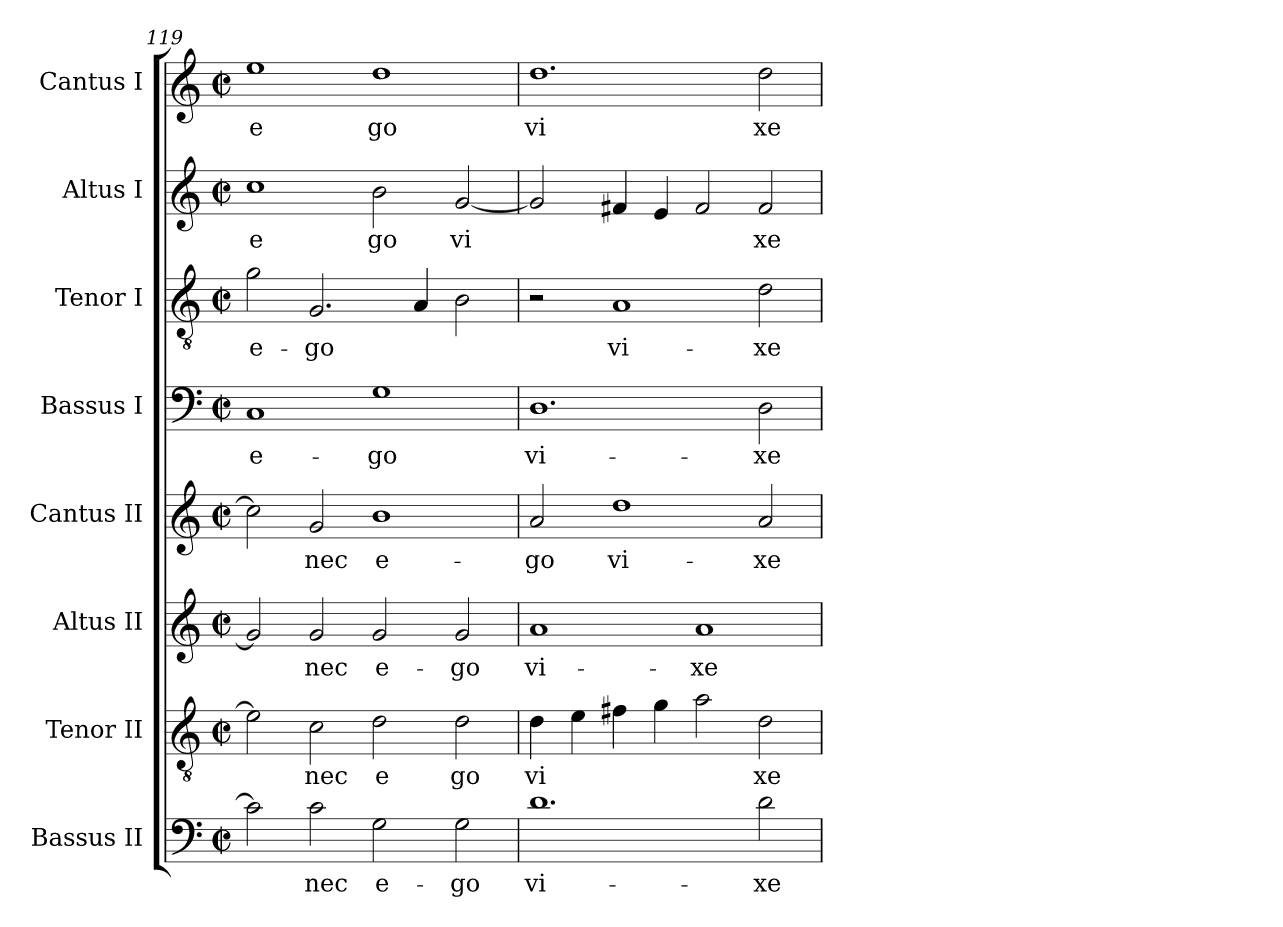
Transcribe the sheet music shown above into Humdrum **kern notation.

**kern	**text	**kern	**text	**kern	**text	**kern	**text	**kern	**text	**kern	**text	**kern	**text	**kern	**text
*part8	*part8	*part7	*part7	*part6	*part6	*part5	*part5	*part4	*part4	*part3	*part3	*part2	*part2	*part1	*part1
*staff8	*staff8	*staff7	*staff7	*staff6	*staff6	*staff5	*staff5	*staff4	*staff4	*staff3	*staff3	*staff2	*staff2	*staff1	*staff1
*I"Bassus II	*	*I"Tenor II	*	*I"Altus II	*	*I"Cantus II	*	*I"Bassus I	*	*I"Tenor I	*	*I"Altus I	*	*I"Cantus I	*
*clefF4	*	*clefGv2	*	*clefG2	*	*clefG2	*	*clefF4	*	*clefGv2	*	*clefG2	*	*clefG2	*
*k[]	*	*	*	*	*	*	*	*	*	*	*	*	*	*	*
*C:	*	*	*	*	*	*	*	*	*	*	*	*	*	*	*
*M2/2	*	*M2/2	*	*M2/2	*	*M2/2	*	*M2/2	*	*M2/2	*	*M2/2	*	*M2/2	*
*met(c|)	*	*met(c|)	*	*met(c|)	*	*met(c|)	*	*met(c|)	*	*met(c|)	*	*met(c|)	*	*met(c|)	*
=119	=119	=119	=119	=119	=119	=119	=119	=119	=119	=119	=119	=119	=119	=119	=119
!	!	!	!	!	!	!	!	!	!LO:LY:b:cj	!	!LO:LY:b:cj	!	!LO:LY:b:cj	!	!LO:LY:b:cj
2c\]	.	2e\]	.	2g/]	.	2cc\]	.	1C	e-	2g\	e-	1cc	e	1ee	e
!	!LO:LY:b:cj	!	!LO:LY:b:cj	!	!LO:LY:b:cj	!	!LO:LY:b:cj	!	!	!	!LO:LY:b:cj	!	!	!	!
2c\	-nec	2c\	nec	2g/	-nec	2g/	-nec	.	.	2.G/	-go	.	.	.	.
!	!LO:LY:b:cj	!	!LO:LY:b:cj	!	!LO:LY:b:cj	!	!LO:LY:b:cj	!	!LO:LY:b:cj	!	!	!	!LO:LY:b:cj	!	!LO:LY:b:cj
2G\	e-	2d\	e	2g/	e-	1b	e-	1G	-go	.	.	2b\	go	1dd	go
.	.	.	.	.	.	.	.	.	.	4A/	.	.	.	.	.
!	!LO:LY:b:cj	!	!LO:LY:b:cj	!	!LO:LY:b:cj	!	!	!	!	!	!	!	!LO:LY:b:cj	!	!
2G\	-go	2d\	go	2g/	-go	.	.	.	.	2B\	.	[<2g/	vi	.	.
=120	=120	=120	=120	=120	=120	=120	=120	=120	=120	=120	=120	=120	=120	=120	=120
!	!LO:LY:b:cj	!	!LO:LY:b:cj	!	!LO:LY:b:cj	!	!LO:LY:b:cj	!	!LO:LY:b:cj	!	!	!	!	!	!LO:LY:b:cj
1.d	vi-	4d\	vi	1a	vi-	2a/	-go	1.D	vi-	2r	.	2g/]	.	1.dd	vi
.	.	4e\	.	.	.	.	.	.	.	.	.	.	.	.	.
!	!	!	!	!	!	!	!LO:LY:b:cj	!	!	!	!LO:LY:b:cj	!	!	!	!
.	.	4f#X\	.	.	.	1dd	vi-	.	.	1A	vi-	4f#X/	.	.	.
.	.	4g\	.	.	.	.	.	.	.	.	.	4e/	.	.	.
!	!	!	!	!	!LO:LY:b:cj	!	!	!	!	!	!	!	!	!	!
.	.	2a\	.	1a	-xe-	.	.	.	.	.	.	2f#/	.	.	.
!	!LO:LY:b:cj	!	!LO:LY:b:cj	!	!	!	!LO:LY:b:cj	!	!LO:LY:b:cj	!	!LO:LY:b:cj	!	!LO:LY:b:cj	!	!LO:LY:b:cj
2d\	-xe-	2d\	xe	.	.	2a/	-xe-	2D\	-xe-	2d\	-xe-	2f#/	xe	2dd\	xe
=	=	=	=	=	=	=	=	=	=	=	=	=	=	=	=
*-	*-	*-	*-	*-	*-	*-	*-	*-	*-	*-	*-	*-	*-	*-	*-
